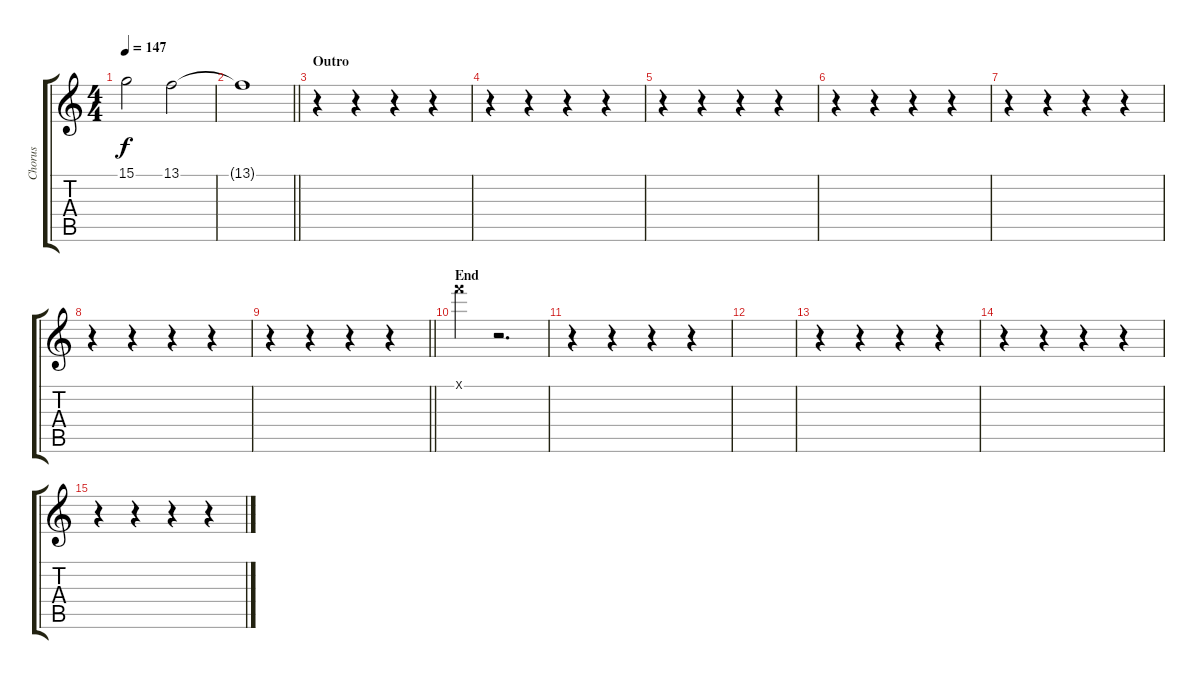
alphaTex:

\track ("Chorus" "Chorus") {instrument choiraahs}
\staff {score tabs}
\tuning (E4 B3 G3 D3 A2 E2) {hide}
\ts (4 4)
\tempo 147
\clef g2
\ks c
15.1{t}.2{dy f} 13.1.2 |
\barLineRight lightlight
13.1{t}.1 |
\section ("" "Outro")
r.4 r.4 r.4 r.4 |
r.4 r.4 r.4 r.4 |
r.4 r.4 r.4 r.4 |
r.4 r.4 r.4 r.4 |
r.4 r.4 r.4 r.4 |
r.4 r.4 r.4 r.4 |
\barLineRight lightlight
r.4 r.4 r.4 r.4 |
\section ("" "End")
25.1{x}.4 r.2{d} |
r.4 r.4 r.4 r.4 |
|
r.4 r.4 r.4 r.4 |
r.4 r.4 r.4 r.4 |
r.4 r.4 r.4 r.4
